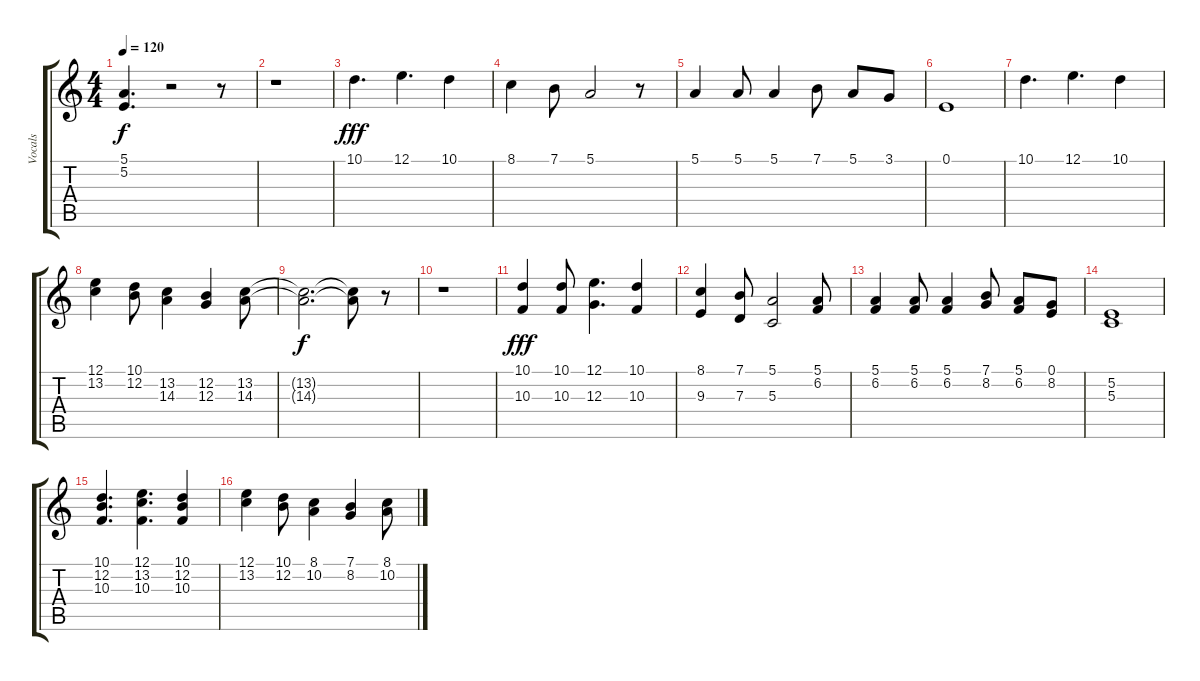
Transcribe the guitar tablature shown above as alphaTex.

\track ("Vocals" "Vocals") {instrument lead3calliope}
\staff {score tabs}
\tuning (E4 B3 G3 D3 A2 D2) {hide}
\ts (4 4)
\tempo 120
\clef g2
\ks c
(5.1{t} 5.2{t}).4{d dy f} r.2 r.8 |
r.1 |
10.1.4{d dy fff} 12.1.4{d} 10.1.4 |
8.1.4 7.1.8 5.1.2 r.8 |
5.1.4 5.1.8 5.1.4 7.1.8 5.1.8 3.1.8 |
0.1.1 |
10.1.4{d} 12.1.4{d} 10.1.4 |
(12.1 13.2).4 (10.1 12.2).8 (13.2 14.3).4 (12.2 12.3).4 (13.2 14.3).8 |
(13.2{t} 14.3{t}).2{d dy f} (13.2{t} 14.3{t}).8 r.8 |
r.1 |
(10.1 10.3).4{dy fff} (10.1 10.3).8 (12.1 12.3).4{d} (10.1 10.3).4 |
(8.1 9.3).4 (7.1 7.3).8 (5.1 5.3).2 (5.1 6.2).8 |
(5.1 6.2).4 (5.1 6.2).8 (5.1 6.2).4 (7.1 8.2).8 (5.1 6.2).8 (0.1 8.2).8 |
(5.2 5.3).1 |
(10.1 12.2 10.3).4{d} (12.1 13.2 10.3).4{d} (10.1 12.2 10.3).4 |
(12.1 13.2).4 (10.1 12.2).8 (8.1 10.2).4 (7.1 8.2).4 (8.1 10.2).8
